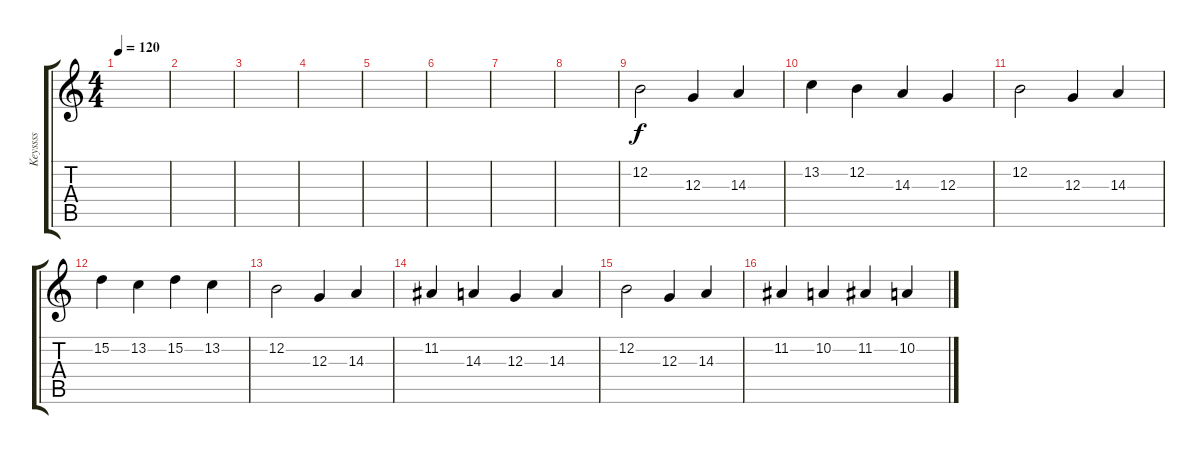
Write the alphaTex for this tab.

\track ("Keyssss" "Keyssss") {instrument stringensemble1}
\staff {score tabs}
\tuning (E4 B3 G3 D3 A2 E2) {hide}
\ts (4 4)
\tempo 120
\clef g2
\ks c
|
|
|
|
|
|
|
|
12.2.2{volume 16} 12.3.4 14.3.4 |
13.2.4 12.2.4 14.3.4 12.3.4 |
12.2.2 12.3.4 14.3.4 |
15.2.4 13.2.4 15.2.4 13.2.4 |
12.2.2 12.3.4 14.3.4 |
11.2.4 14.3.4 12.3.4 14.3.4 |
12.2.2 12.3.4 14.3.4 |
11.2.4 10.2.4 11.2.4 10.2.4
